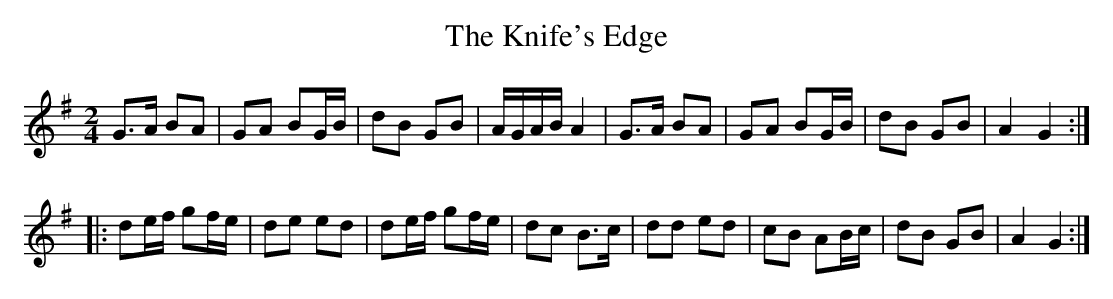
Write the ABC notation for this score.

X:1
T:The Knife's Edge
M:2/4
L:1/8
K:G
G>A BA | GA BG/2B/2 | dB GB | A/2G/2A/2B/2 A2 |\
G>A BA | GA BG/2B/2 | dB GB | A2G2 :|
|:\
de/2f/2 gf/2e/2 | de ed | de/2f/2 gf/2e/2 | dc B>c |\
dd ed | cB AB/2c/2 | dB GB | A2G2 :|
